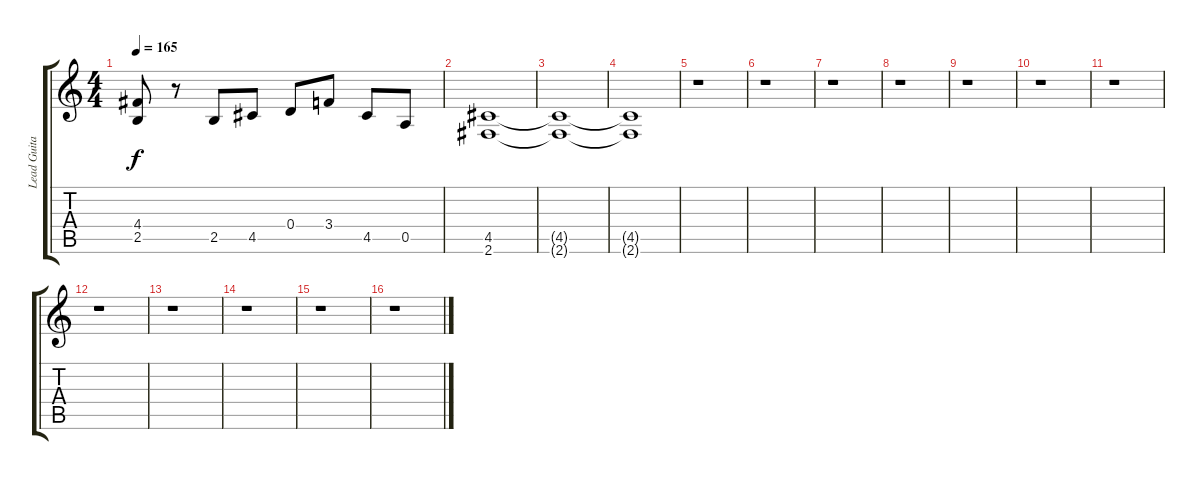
\track ("Lead Guitar 1" "Lead Guita") {instrument distortionguitar}
\staff {score tabs}
\tuning (E4 B3 G3 D3 A2 E2) {hide}
\ts (4 4)
\tempo 165
\clef g2
\ks c
(4.4 2.5).8{dy f} r.8 2.5.8 4.5.8 0.4.8 3.4.8 4.5.8 0.5.8 |
(4.5 2.6).1 |
(4.5{t} 2.6{t}).1 |
(4.5{t} 2.6{t}).1 |
r.1 |
r.1 |
r.1 |
r.1 |
r.1 |
r.1 |
r.1 |
r.1 |
r.1 |
r.1 |
r.1 |
r.1
